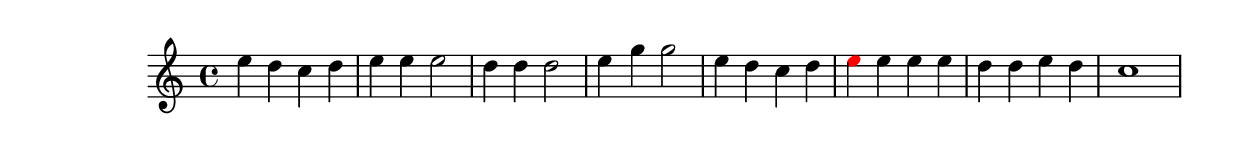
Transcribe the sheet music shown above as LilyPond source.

\version "2.18.2"
\language "english"

\header {
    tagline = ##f
}

\layout {}

\paper {}

\score {
    \new Staff
    {
        {   % measure
            \time 4/4
            \tweak color #black
            e''4
            \tweak color #black
            d''4
            \tweak color #black
            c''4
            \tweak color #black
            d''4
        }   % measure
        {   % measure
            \tweak color #black
            e''4
            \tweak color #black
            e''4
            \tweak color #black
            e''2
        }   % measure
        {   % measure
            \tweak color #black
            d''4
            \tweak color #black
            d''4
            \tweak color #black
            d''2
        }   % measure
        {   % measure
            \tweak color #black
            e''4
            \tweak color #black
            g''4
            \tweak color #black
            g''2
        }   % measure
        {   % measure
            \tweak color #black
            e''4
            \tweak color #black
            d''4
            \tweak color #black
            c''4
            \tweak color #black
            d''4
        }   % measure
        {   % measure
            \tweak color #red
            e''4
            e''4
            e''4
            e''4
        }   % measure
        {   % measure
            d''4
            d''4
            e''4
            d''4
        }   % measure
        {   % measure
            c''1
        }   % measure
    }
}